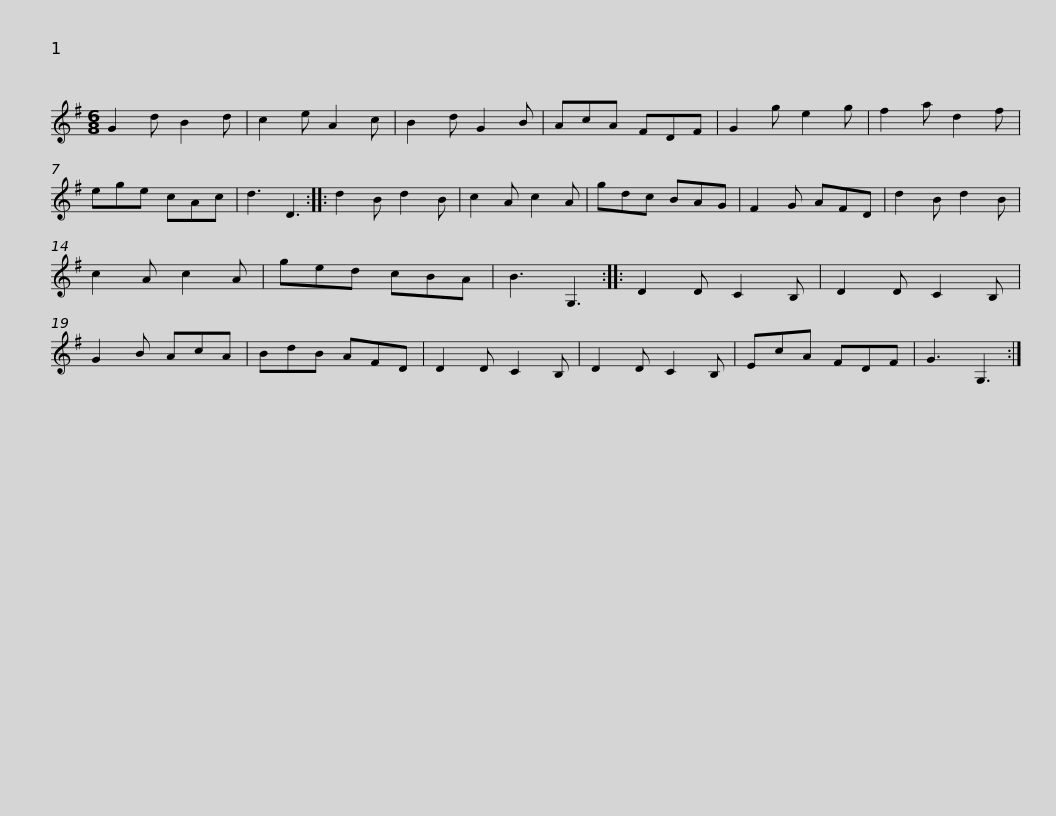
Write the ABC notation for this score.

X:1
L:1/8
M:6/8
I:linebreak $
K:G
V:1 treble
V:1
 G2 d B2 d | c2 e A2 c | B2 d G2 B | AcA FDF | G2 g e2 g | %5
 f2 a d2 f | ege cAc | d3 D3 :: d2 B d2 B |$ c2 A c2 A | %10
 gdc BAG | F2 G AFD | d2 B d2 B | c2 A c2 A | ged cBA | %15
 B3 G,3 :: D2 D C2 B, |$ D2 D C2 B, | G2 B AcA | BdB AFD | %20
 D2 D C2 B, | D2 D C2 B, | EcA FDF | G3 G,3 :| %24
